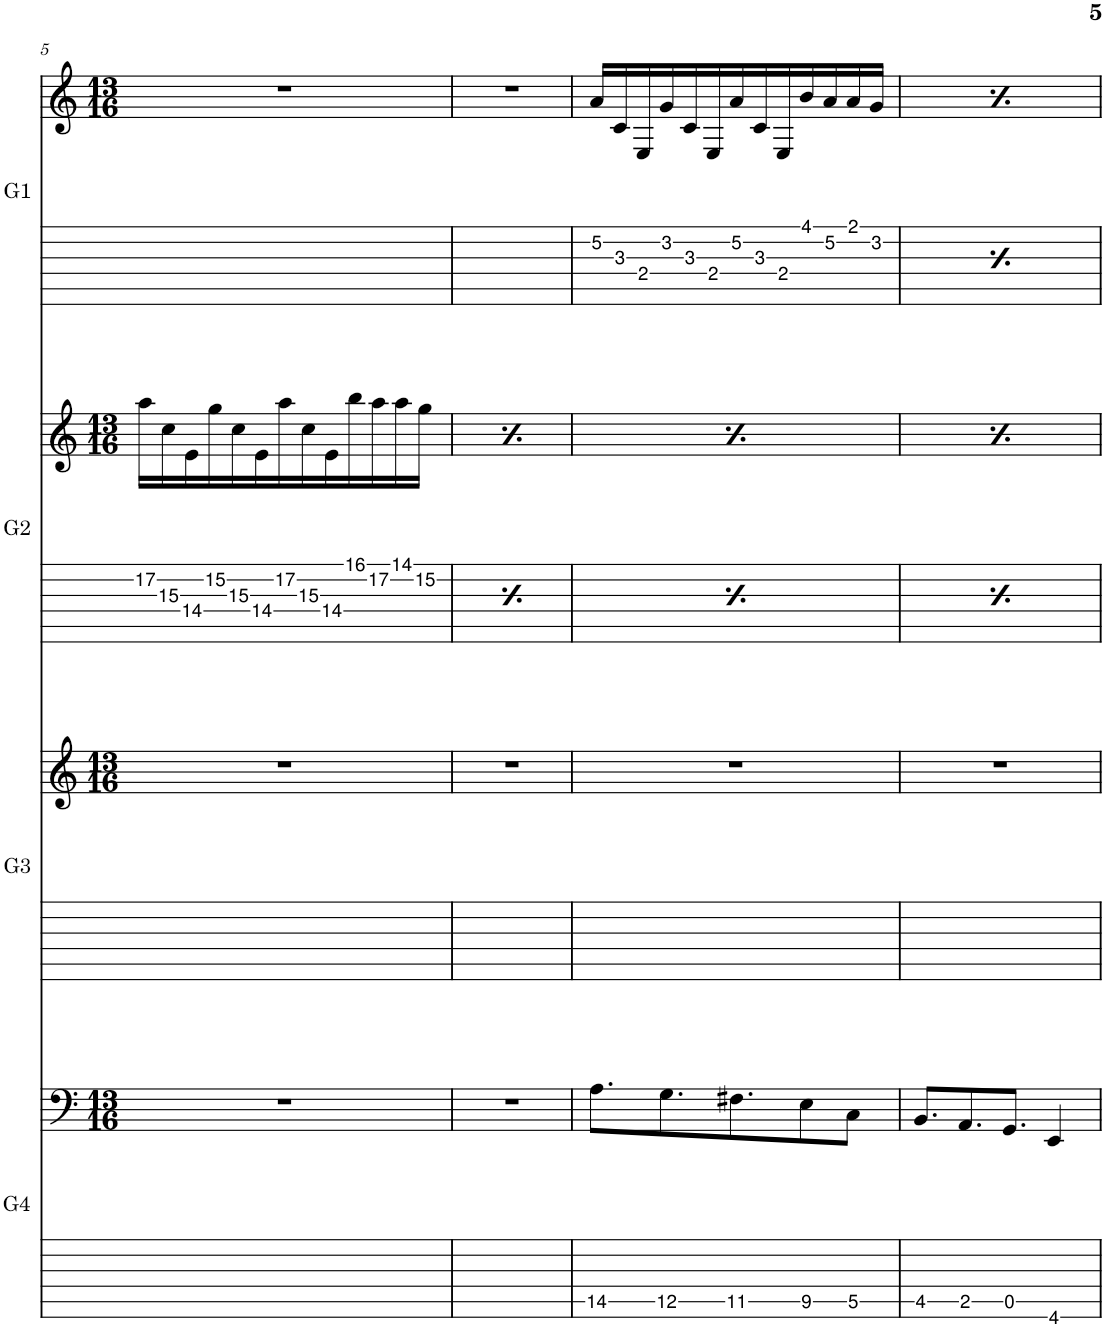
**kern	**kern	**kern	**kern	**kern	**kern	**kern	**kern
*part4	*part4	*part3	*part3	*part2	*part2	*part1	*part1
*staff8	*staff7	*staff6	*staff5	*staff4	*staff3	*staff2	*staff1
*I"G4	*	*I"G3	*	*I"G2	*	*I"G1	*
*I'G4	*	*I'G3	*	*I'G2	*	*I'G1	*
!!LO:PB:g=z
*clefF4	*clefF4	*clefG2	*clefG2	*clefG2	*clefG2	*clefG2	*clefG2
*k[]	*k[]	*k[]	*k[]	*k[]	*k[]	*k[]	*k[]
*M13/16	*M13/16	*M13/16	*M13/16	*M13/16	*M13/16	*M13/16	*M13/16
=5	=5	=5	=5	=5	=5	=5	=5
16%13r	16%13r	16%13r	16%13r	16aaLL	16aa\LL	16%13r	16%13r
.	.	.	.	16cc	16cc\	.	.
.	.	.	.	16e	16e\	.	.
.	.	.	.	16gg	16gg\	.	.
.	.	.	.	16cc	16cc\	.	.
.	.	.	.	16e	16e\	.	.
.	.	.	.	16aa	16aa\	.	.
.	.	.	.	16cc	16cc\	.	.
.	.	.	.	16e	16e\	.	.
.	.	.	.	16bb	16bb\	.	.
.	.	.	.	16aa	16aa\	.	.
.	.	.	.	16aa	16aa\	.	.
.	.	.	.	16ggJJ	16gg\JJ	.	.
=6	=6	=6	=6	=6	=6	=6	=6
16%13r	16%13r	16%13r	16%13r	16aaLL	16aa\LL	16%13r	16%13r
.	.	.	.	16cc	16cc\	.	.
.	.	.	.	16e	16e\	.	.
.	.	.	.	16gg	16gg\	.	.
.	.	.	.	16cc	16cc\	.	.
.	.	.	.	16e	16e\	.	.
.	.	.	.	16aa	16aa\	.	.
.	.	.	.	16cc	16cc\	.	.
.	.	.	.	16e	16e\	.	.
.	.	.	.	16bb	16bb\	.	.
.	.	.	.	16aa	16aa\	.	.
.	.	.	.	16aa	16aa\	.	.
.	.	.	.	16ggJJ	16gg\JJ	.	.
=7	=7	=7	=7	=7	=7	=7	=7
8.AL	8.A\L	16%13r	16%13r	16aaLL	16aa\LL	16aLL	16a/LL
.	.	.	.	16cc	16cc\	16c	16c/
.	.	.	.	16e	16e\	16E	16E/
8.G	8.G\	.	.	16gg	16gg\	16g	16g/
.	.	.	.	16cc	16cc\	16c	16c/
.	.	.	.	16e	16e\	16E	16E/
8.F#X	8.F#X\	.	.	16aa	16aa\	16a	16a/
.	.	.	.	16cc	16cc\	16c	16c/
.	.	.	.	16e	16e\	16E	16E/
8E	8E\	.	.	16bb	16bb\	16b	16b/
.	.	.	.	16aa	16aa\	16a	16a/
8CJ	8C\J	.	.	16aa	16aa\	16a	16a/
.	.	.	.	16ggJJ	16gg\JJ	16gJJ	16g/JJ
=8	=8	=8	=8	=8	=8	=8	=8
8.BBL	8.BB/L	16%13r	16%13r	16aaLL	16aa\LL	16aLL	16a/LL
.	.	.	.	16cc	16cc\	16c	16c/
.	.	.	.	16e	16e\	16E	16E/
8.AA	8.AA/	.	.	16gg	16gg\	16g	16g/
.	.	.	.	16cc	16cc\	16c	16c/
.	.	.	.	16e	16e\	16E	16E/
8.GGJ	8.GG/J	.	.	16aa	16aa\	16a	16a/
.	.	.	.	16cc	16cc\	16c	16c/
.	.	.	.	16e	16e\	16E	16E/
4EE	4EE/	.	.	16bb	16bb\	16b	16b/
.	.	.	.	16aa	16aa\	16a	16a/
.	.	.	.	16aa	16aa\	16a	16a/
.	.	.	.	16ggJJ	16gg\JJ	16gJJ	16g/JJ
=	=	=	=	=	=	=	=
*-	*-	*-	*-	*-	*-	*-	*-
